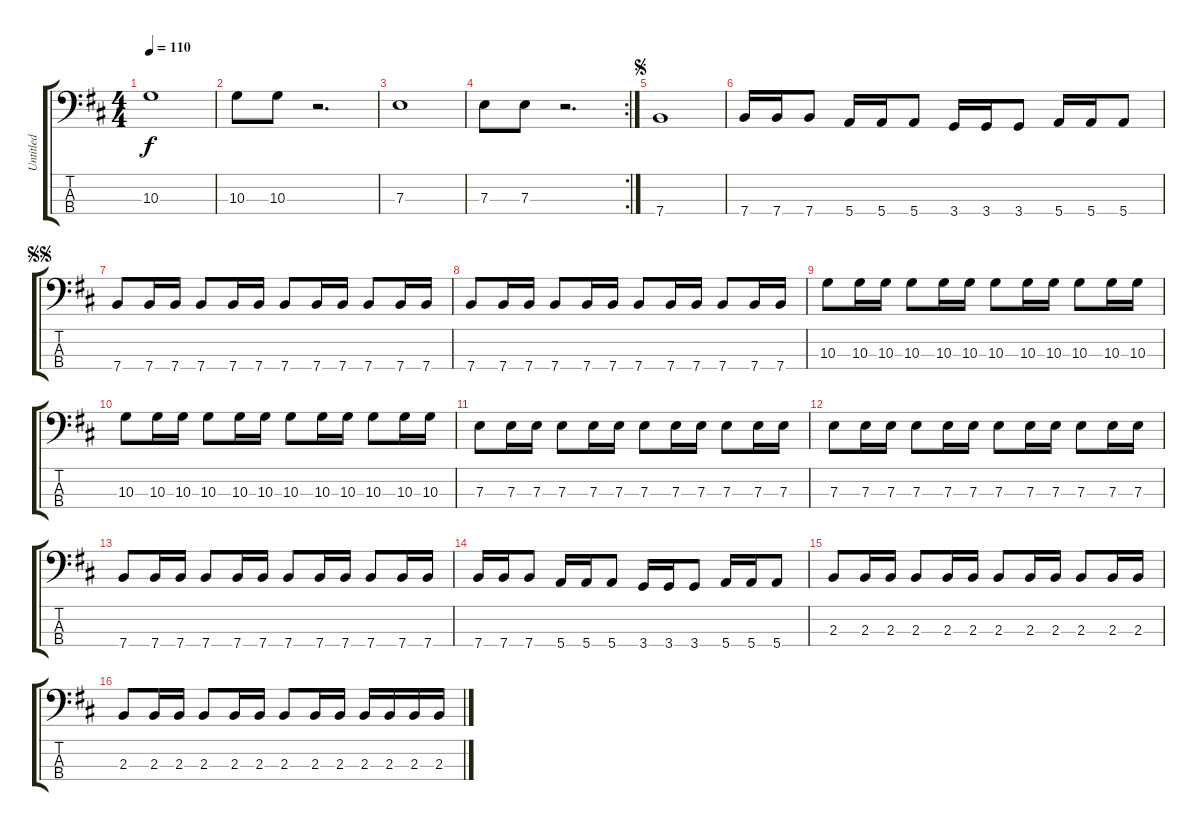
\track ("Untitled" "Untitled") {instrument electricbassfinger}
\staff {score tabs}
\tuning (G2 D2 A1 E1) {hide}
\ts (4 4)
\tempo 110
\clef f4
\ks d
10.3.1{dy f} |
10.3.8 10.3.8 r.2{d} |
7.3.1 |
\rc 2
7.3.8 7.3.8 r.2{d} |
\jump segno
7.4.1 |
7.4.16 7.4.16 7.4.8 5.4.16 5.4.16 5.4.8 3.4.16 3.4.16 3.4.8 5.4.16 5.4.16 5.4.8 |
\jump segnosegno
7.4.8 7.4.16 7.4.16 7.4.8 7.4.16 7.4.16 7.4.8 7.4.16 7.4.16 7.4.8 7.4.16 7.4.16 |
7.4.8 7.4.16 7.4.16 7.4.8 7.4.16 7.4.16 7.4.8 7.4.16 7.4.16 7.4.8 7.4.16 7.4.16 |
10.3.8 10.3.16 10.3.16 10.3.8 10.3.16 10.3.16 10.3.8 10.3.16 10.3.16 10.3.8 10.3.16 10.3.16 |
10.3.8 10.3.16 10.3.16 10.3.8 10.3.16 10.3.16 10.3.8 10.3.16 10.3.16 10.3.8 10.3.16 10.3.16 |
7.3.8 7.3.16 7.3.16 7.3.8 7.3.16 7.3.16 7.3.8 7.3.16 7.3.16 7.3.8 7.3.16 7.3.16 |
7.3.8 7.3.16 7.3.16 7.3.8 7.3.16 7.3.16 7.3.8 7.3.16 7.3.16 7.3.8 7.3.16 7.3.16 |
7.4.8 7.4.16 7.4.16 7.4.8 7.4.16 7.4.16 7.4.8 7.4.16 7.4.16 7.4.8 7.4.16 7.4.16 |
7.4.16 7.4.16 7.4.8 5.4.16 5.4.16 5.4.8 3.4.16 3.4.16 3.4.8 5.4.16 5.4.16 5.4.8 |
2.3.8 2.3.16 2.3.16 2.3.8 2.3.16 2.3.16 2.3.8 2.3.16 2.3.16 2.3.8 2.3.16 2.3.16 |
2.3.8 2.3.16 2.3.16 2.3.8 2.3.16 2.3.16 2.3.8 2.3.16 2.3.16 2.3.16 2.3.16 2.3.16 2.3.16
